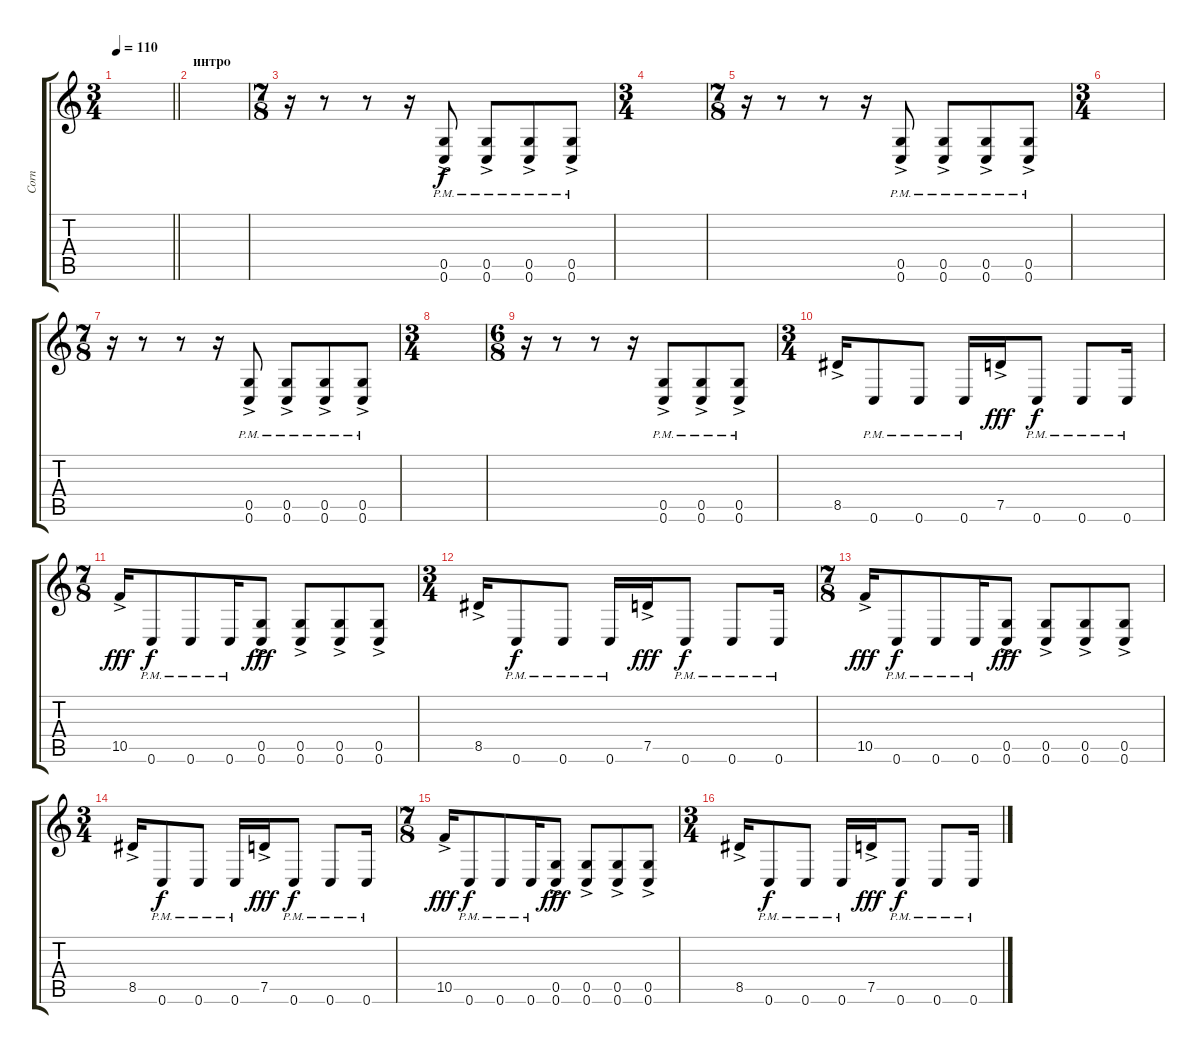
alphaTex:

\track ("Corn" "Corn") {instrument distortionguitar}
\staff {score tabs}
\tuning (D4 A3 F3 C3 G2 C2) {hide}
\ts (3 4)
\tempo 110
\clef g2
\barLineRight lightlight
\ks c
|
\section ("" "интро")
|
\ts (7 8)
r.16 r.8 r.8 r.16 (0.5{pm} 0.6{ac pm}).8 (0.5{pm} 0.6{ac pm}).8 (0.5{pm} 0.6{ac pm}).8 (0.5{pm} 0.6{ac pm}).8 |
\ts (3 4)
|
\ts (7 8)
r.16 r.8 r.8 r.16 (0.5{pm} 0.6{ac pm}).8 (0.5{pm} 0.6{ac pm}).8 (0.5{pm} 0.6{ac pm}).8 (0.5{pm} 0.6{ac pm}).8 |
\ts (3 4)
|
\ts (7 8)
r.16 r.8 r.8 r.16 (0.5{pm} 0.6{ac pm}).8 (0.5{pm} 0.6{ac pm}).8 (0.5{pm} 0.6{ac pm}).8 (0.5{pm} 0.6{ac pm}).8 |
\ts (3 4)
|
\ts (6 8)
r.16 r.8 r.8 r.16 (0.5{pm} 0.6{ac pm}).8 (0.5{pm} 0.6{ac pm}).8 (0.5{pm} 0.6{ac pm}).8 |
\ts (3 4)
8.5{ac}.16 0.6{pm}.8{dy f} 0.6{pm}.8 0.6{pm}.16 7.5{ac}.16{dy fff} 0.6{pm}.8{dy f} 0.6{pm}.8 0.6{pm}.16 |
\ts (7 8)
10.5{ac}.16{dy fff} 0.6{pm}.8{dy f} 0.6{pm}.8 0.6{pm}.16 (0.5 0.6{ac}).8{dy fff} (0.5 0.6{ac}).8 (0.5 0.6{ac}).8 (0.5 0.6{ac}).8 |
\ts (3 4)
8.5{ac}.16 0.6{pm}.8{dy f} 0.6{pm}.8 0.6{pm}.16 7.5{ac}.16{dy fff} 0.6{pm}.8{dy f} 0.6{pm}.8 0.6{pm}.16 |
\ts (7 8)
10.5{ac}.16{dy fff} 0.6{pm}.8{dy f} 0.6{pm}.8 0.6{pm}.16 (0.5 0.6{ac}).8{dy fff} (0.5 0.6{ac}).8 (0.5 0.6{ac}).8 (0.5 0.6{ac}).8 |
\ts (3 4)
8.5{ac}.16 0.6{pm}.8{dy f} 0.6{pm}.8 0.6{pm}.16 7.5{ac}.16{dy fff} 0.6{pm}.8{dy f} 0.6{pm}.8 0.6{pm}.16 |
\ts (7 8)
10.5{ac}.16{dy fff} 0.6{pm}.8{dy f} 0.6{pm}.8 0.6{pm}.16 (0.5 0.6{ac}).8{dy fff} (0.5 0.6{ac}).8 (0.5 0.6{ac}).8 (0.5 0.6{ac}).8 |
\ts (3 4)
8.5{ac}.16 0.6{pm}.8{dy f} 0.6{pm}.8 0.6{pm}.16 7.5{ac}.16{dy fff} 0.6{pm}.8{dy f} 0.6{pm}.8 0.6{pm}.16
